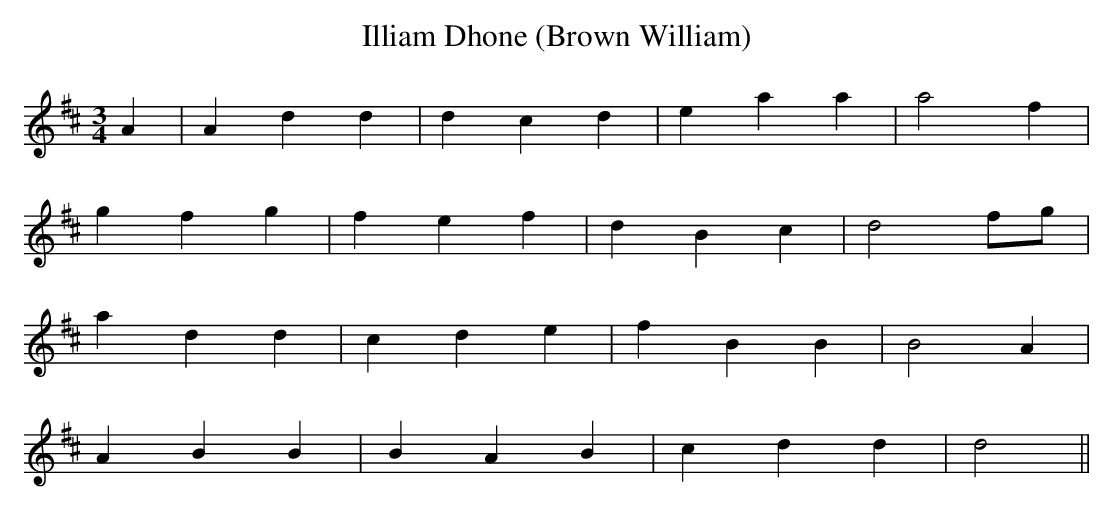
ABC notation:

X:1
T:Illiam Dhone (Brown William)
M:3/4
L:1/8
K:D
A2|A2d2d2|d2c2d2|e2a2a2|a4f2|!
g2f2g2|f2e2f2|d2B2c2|d4fg|!
a2d2d2|c2d2e2|f2B2B2|B4A2|!
A2B2B2|B2A2B2|c2d2d2|d4||!
